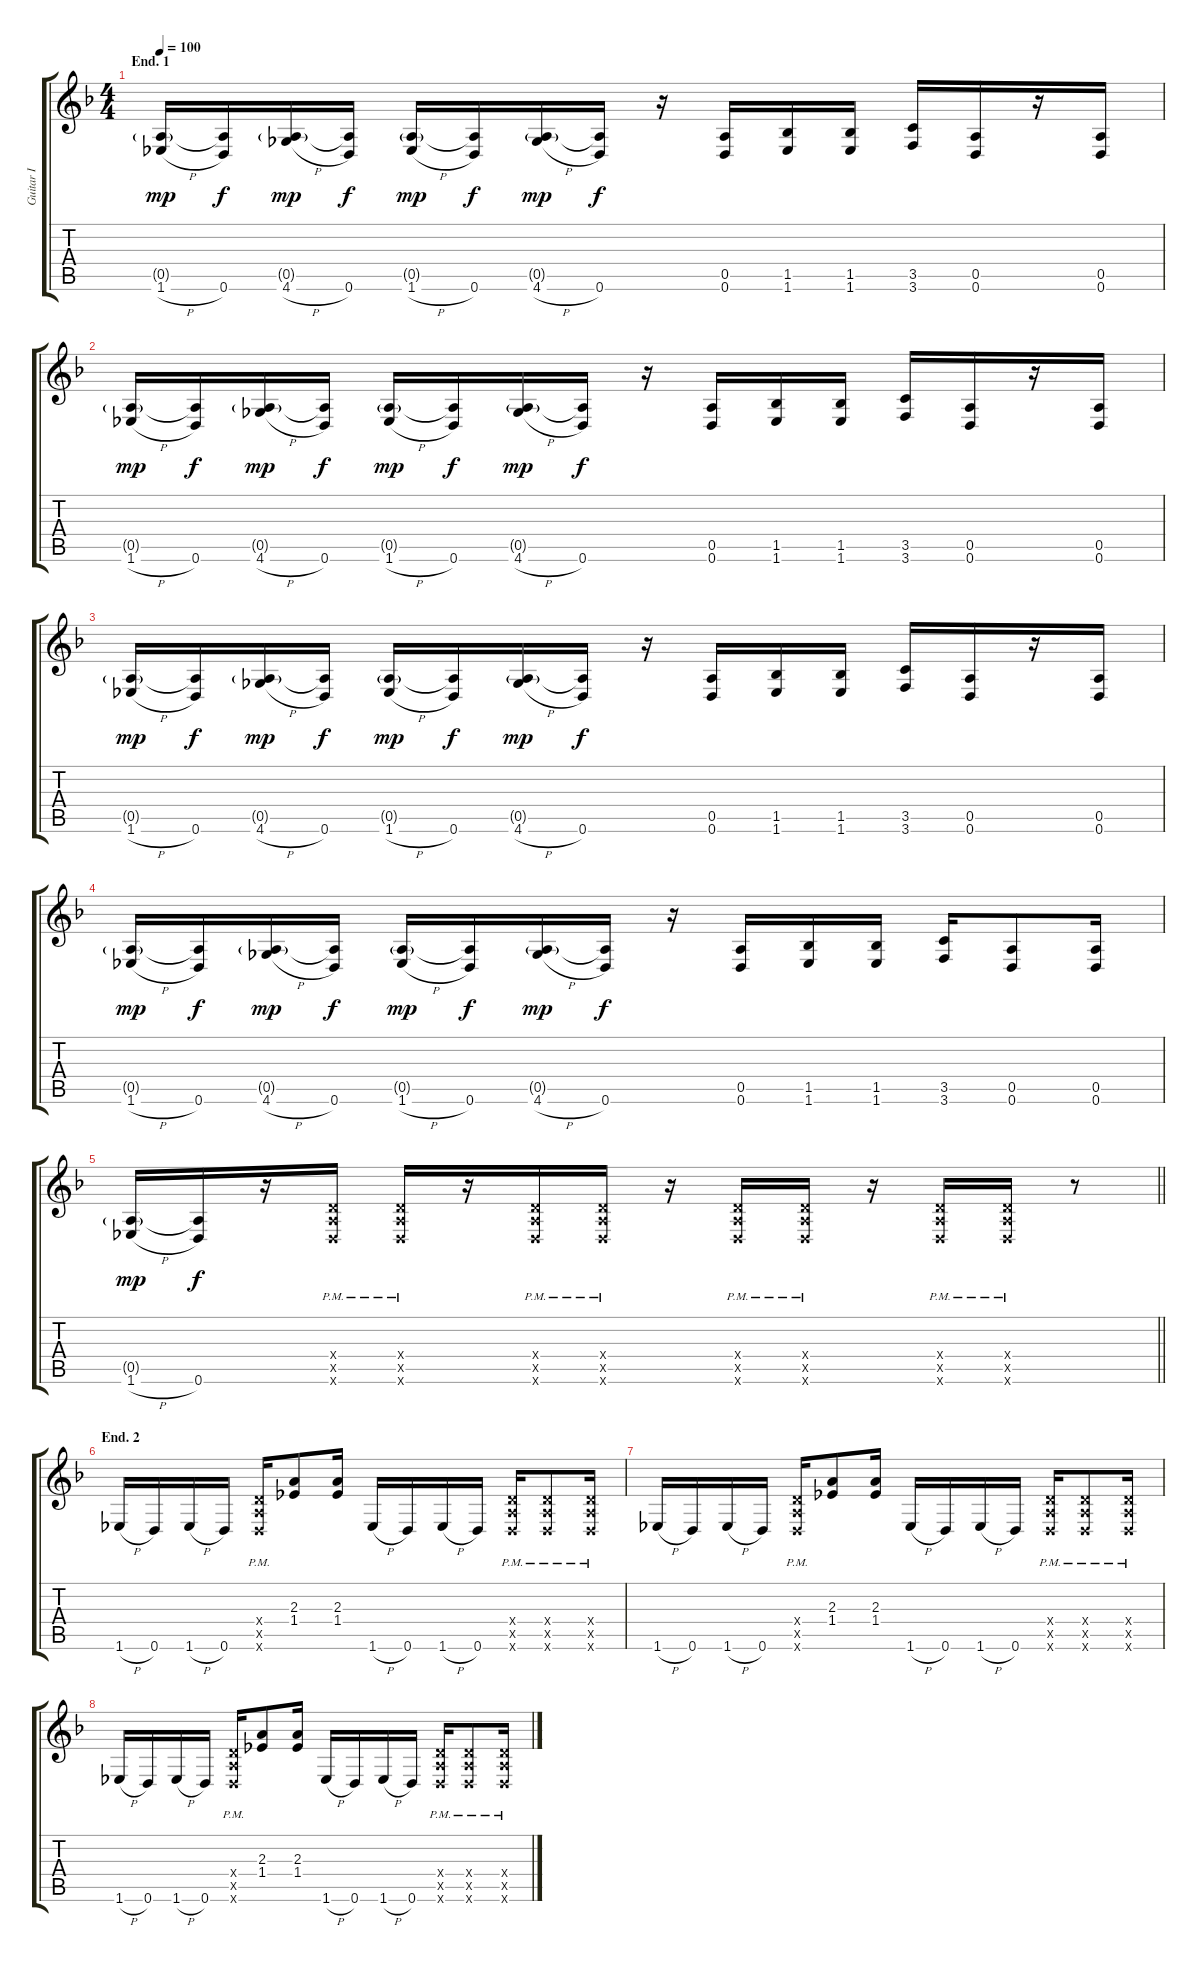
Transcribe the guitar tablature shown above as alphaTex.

\track ("Guitar I" "Guitar I") {instrument distortionguitar}
\staff {score tabs}
\tuning (E4 B3 G3 D3 A2 D2) {hide}
\ts (4 4)
\section ("" "End. 1")
\tempo 100
\clef g2
\ks dminor
(0.5{g} 1.6{h}).16{dy mp} (0.5{t} 0.6).16{dy f} (0.5{g} 4.6{h}).16{dy mp} (0.5{t} 0.6).16{dy f} (0.5{g} 1.6{h}).16{dy mp} (0.5{t} 0.6).16{dy f} (0.5{g} 4.6{h}).16{dy mp} (0.5{t} 0.6).16{dy f} r.16 (0.5 0.6).16 (1.5 1.6).16 (1.5 1.6).16 (3.5 3.6).16 (0.5 0.6).16 r.16 (0.5 0.6).16 |
(0.5{g} 1.6{h}).16{dy mp} (0.5{t} 0.6).16{dy f} (0.5{g} 4.6{h}).16{dy mp} (0.5{t} 0.6).16{dy f} (0.5{g} 1.6{h}).16{dy mp} (0.5{t} 0.6).16{dy f} (0.5{g} 4.6{h}).16{dy mp} (0.5{t} 0.6).16{dy f} r.16 (0.5 0.6).16 (1.5 1.6).16 (1.5 1.6).16 (3.5 3.6).16 (0.5 0.6).16 r.16 (0.5 0.6).16 |
(0.5{g} 1.6{h}).16{dy mp} (0.5{t} 0.6).16{dy f} (0.5{g} 4.6{h}).16{dy mp} (0.5{t} 0.6).16{dy f} (0.5{g} 1.6{h}).16{dy mp} (0.5{t} 0.6).16{dy f} (0.5{g} 4.6{h}).16{dy mp} (0.5{t} 0.6).16{dy f} r.16 (0.5 0.6).16 (1.5 1.6).16 (1.5 1.6).16 (3.5 3.6).16 (0.5 0.6).16 r.16 (0.5 0.6).16 |
(0.5{g} 1.6{h}).16{dy mp} (0.5{t} 0.6).16{dy f} (0.5{g} 4.6{h}).16{dy mp} (0.5{t} 0.6).16{dy f} (0.5{g} 1.6{h}).16{dy mp} (0.5{t} 0.6).16{dy f} (0.5{g} 4.6{h}).16{dy mp} (0.5{t} 0.6).16{dy f} r.16 (0.5 0.6).16 (1.5 1.6).16 (1.5 1.6).16 (3.5 3.6).16 (0.5 0.6).8 (0.5 0.6).16 |
\barLineRight lightlight
(0.5{g} 1.6{h}).16{dy mp} (0.5{t} 0.6).16{dy f} r.16 (0.4{pm x} 0.5{pm x} 0.6{pm x}).16 (0.4{pm x} 0.5{pm x} 0.6{pm x}).16 r.16 (0.4{pm x} 0.5{pm x} 0.6{pm x}).16 (0.4{pm x} 0.5{pm x} 0.6{pm x}).16 r.16 (0.4{pm x} 0.5{pm x} 0.6{pm x}).16 (0.4{pm x} 0.5{pm x} 0.6{pm x}).16 r.16 (0.4{pm x} 0.5{pm x} 0.6{pm x}).16 (0.4{pm x} 0.5{pm x} 0.6{pm x}).16 r.8 |
\section ("" "End. 2")
1.6{h}.16 0.6.16 1.6{h}.16 0.6.16 (0.4{pm x} 0.5{pm x} 0.6{pm x}).16 (2.3 1.4).8 (2.3 1.4).16 1.6{h}.16 0.6.16 1.6{h}.16 0.6.16 (0.4{pm x} 0.5{pm x} 0.6{pm x}).16 (0.4{pm x} 0.5{pm x} 0.6{pm x}).8 (0.4{pm x} 0.5{pm x} 0.6{pm x}).16 |
1.6{h}.16 0.6.16 1.6{h}.16 0.6.16 (0.4{pm x} 0.5{pm x} 0.6{pm x}).16 (2.3 1.4).8 (2.3 1.4).16 1.6{h}.16 0.6.16 1.6{h}.16 0.6.16 (0.4{pm x} 0.5{pm x} 0.6{pm x}).16 (0.4{pm x} 0.5{pm x} 0.6{pm x}).8 (0.4{pm x} 0.5{pm x} 0.6{pm x}).16 |
1.6{h}.16 0.6.16 1.6{h}.16 0.6.16 (0.4{pm x} 0.5{pm x} 0.6{pm x}).16 (2.3 1.4).8 (2.3 1.4).16 1.6{h}.16 0.6.16 1.6{h}.16 0.6.16 (0.4{pm x} 0.5{pm x} 0.6{pm x}).16 (0.4{pm x} 0.5{pm x} 0.6{pm x}).8 (0.4{pm x} 0.5{pm x} 0.6{pm x}).16
